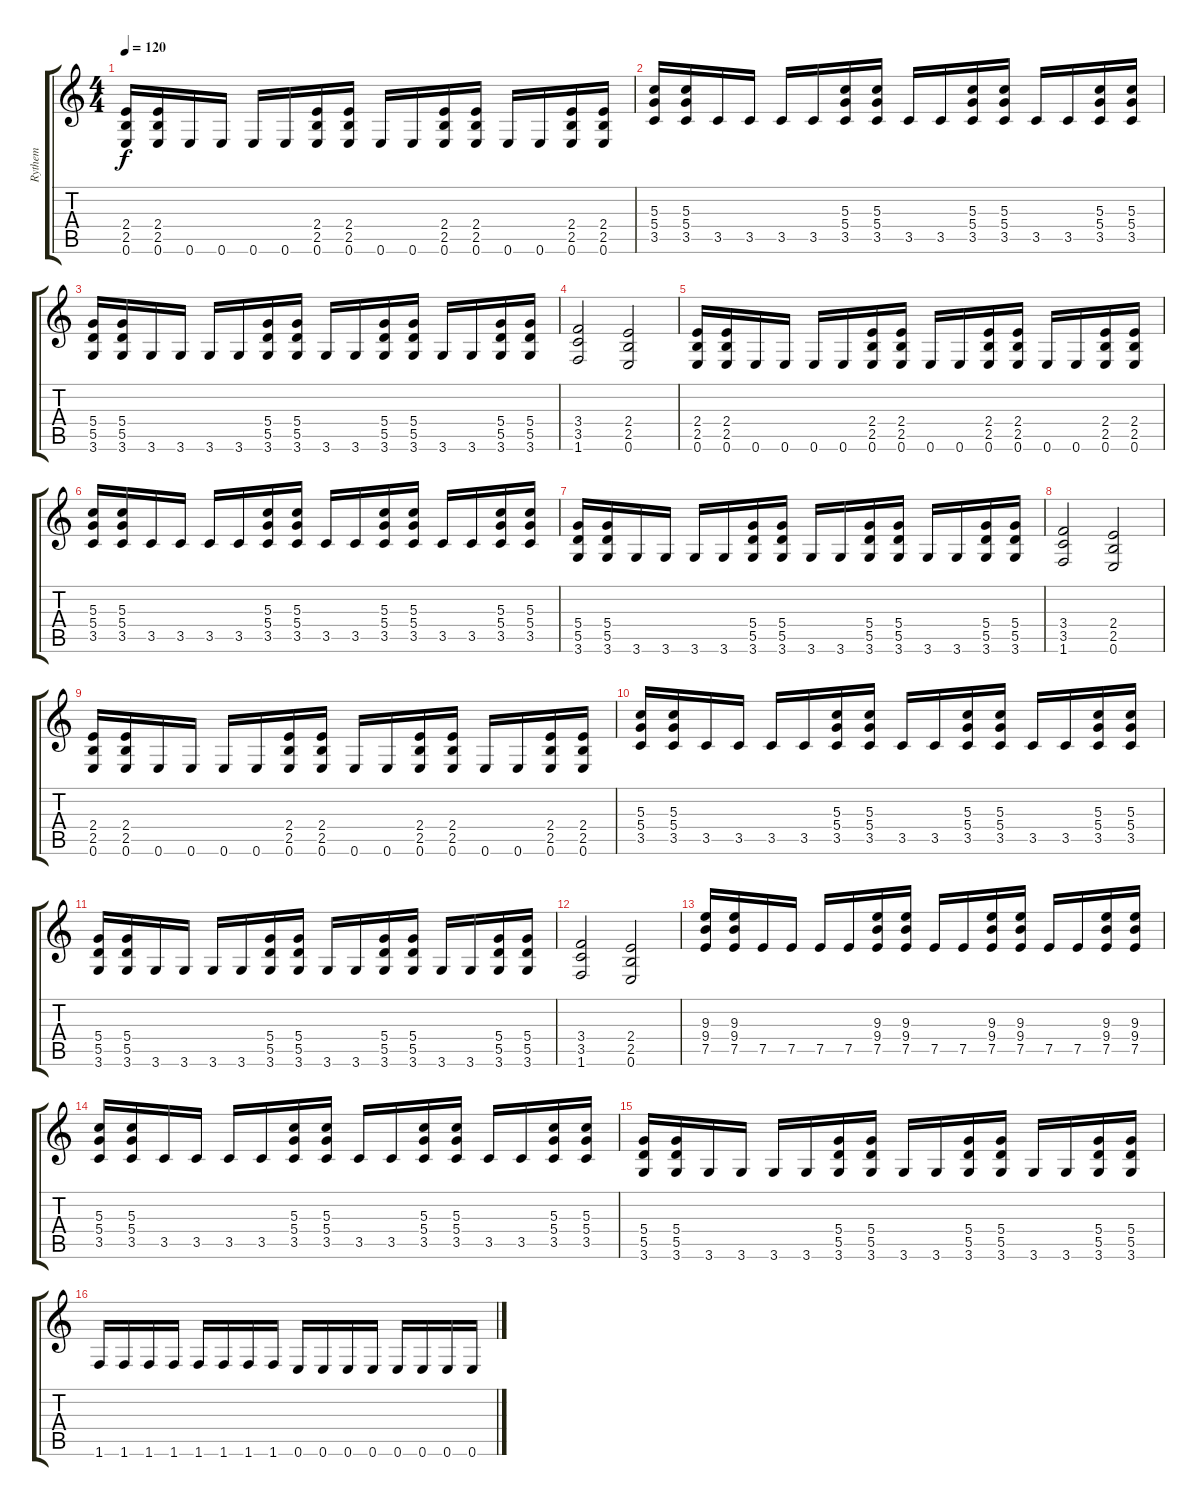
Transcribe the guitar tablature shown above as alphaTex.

\track ("Rythem" "Rythem") {instrument overdrivenguitar}
\staff {score tabs}
\tuning (E4 B3 G3 D3 A2 E2) {hide}
\ts (4 4)
\tempo 120
\clef g2
\ks c
(2.4 2.5 0.6).16{dy f instrument overdrivenguitar} (2.4 2.5 0.6).16 0.6.16 0.6.16 0.6.16 0.6.16 (2.4 2.5 0.6).16 (2.4 2.5 0.6).16 0.6.16 0.6.16 (2.4 2.5 0.6).16 (2.4 2.5 0.6).16 0.6.16 0.6.16 (2.4 2.5 0.6).16 (2.4 2.5 0.6).16 |
(5.3 5.4 3.5).16 (5.3 5.4 3.5).16 3.5.16 3.5.16 3.5.16 3.5.16 (5.3 5.4 3.5).16 (5.3 5.4 3.5).16 3.5.16 3.5.16 (5.3 5.4 3.5).16 (5.3 5.4 3.5).16 3.5.16 3.5.16 (5.3 5.4 3.5).16 (5.3 5.4 3.5).16 |
(5.4 5.5 3.6).16 (5.4 5.5 3.6).16 3.6.16 3.6.16 3.6.16 3.6.16 (5.4 5.5 3.6).16 (5.4 5.5 3.6).16 3.6.16 3.6.16 (5.4 5.5 3.6).16 (5.4 5.5 3.6).16 3.6.16 3.6.16 (5.4 5.5 3.6).16 (5.4 5.5 3.6).16 |
(3.4 3.5 1.6).2 (2.4 2.5 0.6).2 |
(2.4 2.5 0.6).16 (2.4 2.5 0.6).16 0.6.16 0.6.16 0.6.16 0.6.16 (2.4 2.5 0.6).16 (2.4 2.5 0.6).16 0.6.16 0.6.16 (2.4 2.5 0.6).16 (2.4 2.5 0.6).16 0.6.16 0.6.16 (2.4 2.5 0.6).16 (2.4 2.5 0.6).16 |
(5.3 5.4 3.5).16 (5.3 5.4 3.5).16 3.5.16 3.5.16 3.5.16 3.5.16 (5.3 5.4 3.5).16 (5.3 5.4 3.5).16 3.5.16 3.5.16 (5.3 5.4 3.5).16 (5.3 5.4 3.5).16 3.5.16 3.5.16 (5.3 5.4 3.5).16 (5.3 5.4 3.5).16 |
(5.4 5.5 3.6).16 (5.4 5.5 3.6).16 3.6.16 3.6.16 3.6.16 3.6.16 (5.4 5.5 3.6).16 (5.4 5.5 3.6).16 3.6.16 3.6.16 (5.4 5.5 3.6).16 (5.4 5.5 3.6).16 3.6.16 3.6.16 (5.4 5.5 3.6).16 (5.4 5.5 3.6).16 |
(3.4 3.5 1.6).2 (2.4 2.5 0.6).2 |
(2.4 2.5 0.6).16 (2.4 2.5 0.6).16 0.6.16 0.6.16 0.6.16 0.6.16 (2.4 2.5 0.6).16 (2.4 2.5 0.6).16 0.6.16 0.6.16 (2.4 2.5 0.6).16 (2.4 2.5 0.6).16 0.6.16 0.6.16 (2.4 2.5 0.6).16 (2.4 2.5 0.6).16 |
(5.3 5.4 3.5).16 (5.3 5.4 3.5).16 3.5.16 3.5.16 3.5.16 3.5.16 (5.3 5.4 3.5).16 (5.3 5.4 3.5).16 3.5.16 3.5.16 (5.3 5.4 3.5).16 (5.3 5.4 3.5).16 3.5.16 3.5.16 (5.3 5.4 3.5).16 (5.3 5.4 3.5).16 |
(5.4 5.5 3.6).16 (5.4 5.5 3.6).16 3.6.16 3.6.16 3.6.16 3.6.16 (5.4 5.5 3.6).16 (5.4 5.5 3.6).16 3.6.16 3.6.16 (5.4 5.5 3.6).16 (5.4 5.5 3.6).16 3.6.16 3.6.16 (5.4 5.5 3.6).16 (5.4 5.5 3.6).16 |
(3.4 3.5 1.6).2 (2.4 2.5 0.6).2 |
(9.3 9.4 7.5).16 (9.3 9.4 7.5).16 7.5.16 7.5.16 7.5.16 7.5.16 (9.3 9.4 7.5).16 (9.3 9.4 7.5).16 7.5.16 7.5.16 (9.3 9.4 7.5).16 (9.3 9.4 7.5).16 7.5.16 7.5.16 (9.3 9.4 7.5).16 (9.3 9.4 7.5).16 |
(5.3 5.4 3.5).16 (5.3 5.4 3.5).16 3.5.16 3.5.16 3.5.16 3.5.16 (5.3 5.4 3.5).16 (5.3 5.4 3.5).16 3.5.16 3.5.16 (5.3 5.4 3.5).16 (5.3 5.4 3.5).16 3.5.16 3.5.16 (5.3 5.4 3.5).16 (5.3 5.4 3.5).16 |
(5.4 5.5 3.6).16 (5.4 5.5 3.6).16 3.6.16 3.6.16 3.6.16 3.6.16 (5.4 5.5 3.6).16 (5.4 5.5 3.6).16 3.6.16 3.6.16 (5.4 5.5 3.6).16 (5.4 5.5 3.6).16 3.6.16 3.6.16 (5.4 5.5 3.6).16 (5.4 5.5 3.6).16 |
1.6.16 1.6.16 1.6.16 1.6.16 1.6.16 1.6.16 1.6.16 1.6.16 0.6.16 0.6.16 0.6.16 0.6.16 0.6.16 0.6.16 0.6.16 0.6.16
